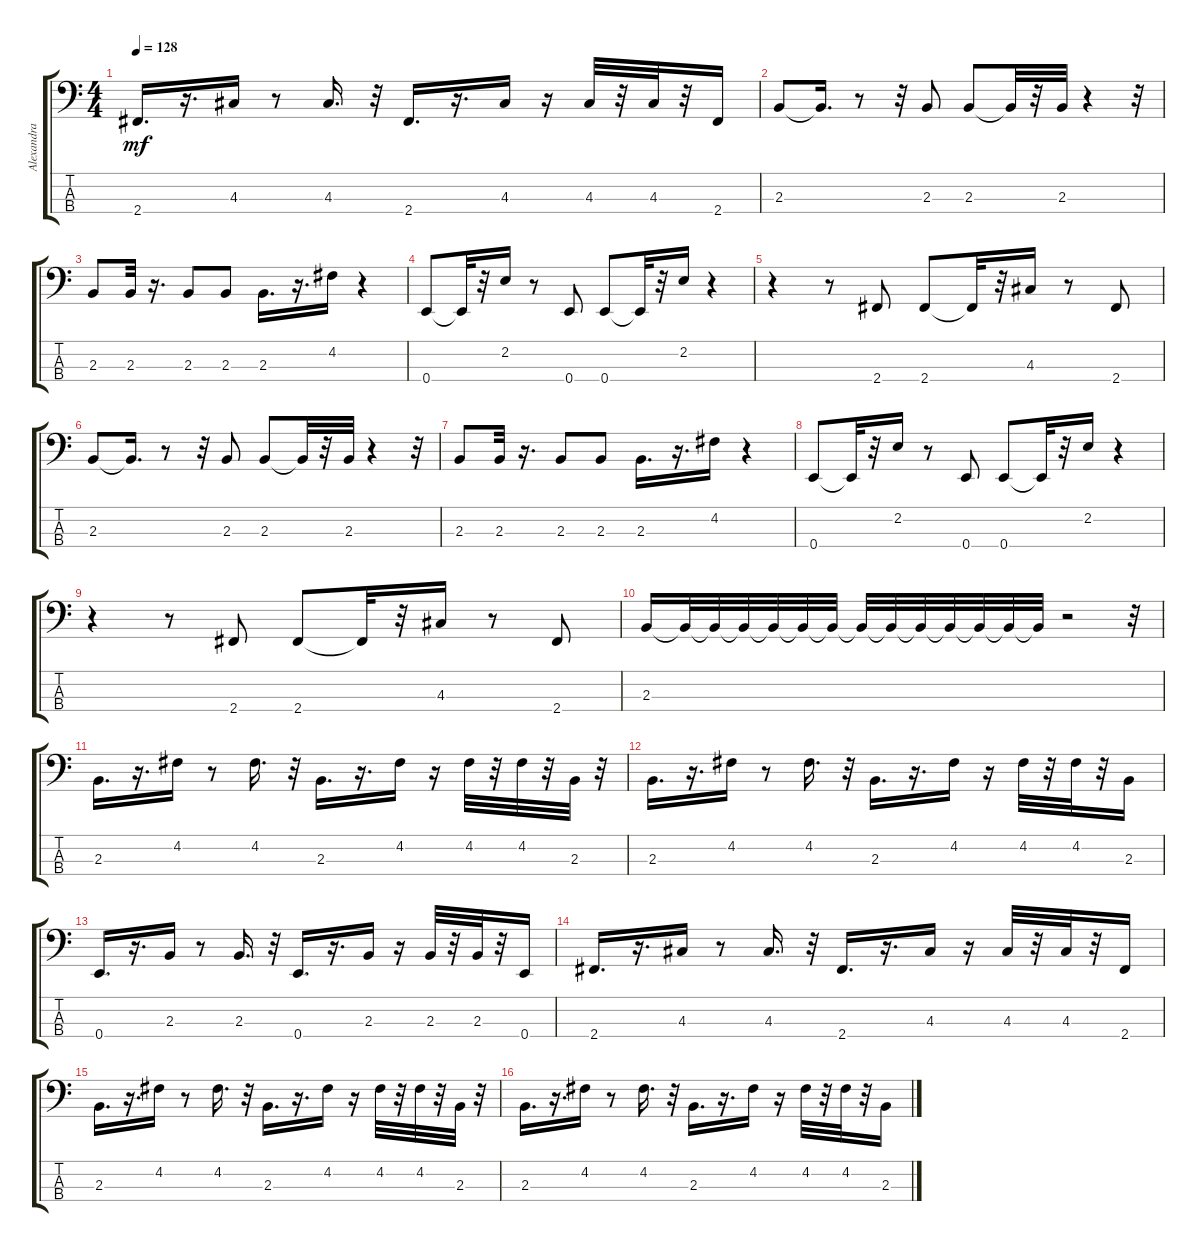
\track ("Alexandra Stan - Mr Saxobeat" "Alexandra ") {instrument synthbass1}
\staff {score tabs}
\tuning (G2 D2 A1 E1) {hide}
\ts (4 4)
\tempo 128
\clef f4
\ks c
2.4.16{d dy mf} r.16{d} 4.3.16 r.8 4.3.16{d} r.32 2.4.16{d} r.16{d} 4.3.16 r.16 4.3.32 r.32 4.3.32 r.32 2.4.16 |
2.3.8 2.3{t}.16{d} r.8 r.32 2.3.8 2.3.8 2.3{t}.32 r.32 2.3.32 r.4 r.32 |
2.3.8 2.3.32 r.16{d} 2.3.8 2.3.8 2.3.16{d} r.16{d} 4.2.16 r.4 |
0.4.8 0.4{t}.32 r.32 2.2.16 r.8 0.4.8 0.4.8 0.4{t}.32 r.32 2.2.16 r.4 |
r.4 r.8 2.4.8 2.4.8 2.4{t}.32 r.32 4.3.16 r.8 2.4.8 |
2.3.8 2.3{t}.16{d} r.8 r.32 2.3.8 2.3.8 2.3{t}.32 r.32 2.3.32 r.4 r.32 |
2.3.8 2.3.32 r.16{d} 2.3.8 2.3.8 2.3.16{d} r.16{d} 4.2.16 r.4 |
0.4.8 0.4{t}.32 r.32 2.2.16 r.8 0.4.8 0.4.8 0.4{t}.32 r.32 2.2.16 r.4 |
r.4 r.8 2.4.8 2.4.8 2.4{t}.32 r.32 4.3.16 r.8 2.4.8 |
2.3.16 2.3{t}.32 2.3{t}.32 2.3{t}.32 2.3{t}.32 2.3{t}.32 2.3{t}.32 2.3{t}.32 2.3{t}.32 2.3{t}.32 2.3{t}.32 2.3{t}.32 2.3{t}.32 2.3{t}.32 r.2 r.32 |
2.3.16{d} r.16{d} 4.2.16 r.8 4.2.16{d} r.32 2.3.16{d} r.16{d} 4.2.16 r.16 4.2.32 r.32 4.2.32 r.32 2.3.32 r.32 |
2.3.16{d} r.16{d} 4.2.16 r.8 4.2.16{d} r.32 2.3.16{d} r.16{d} 4.2.16 r.16 4.2.32 r.32 4.2.32 r.32 2.3.16 |
0.4.16{d} r.16{d} 2.3.16 r.8 2.3.16{d} r.32 0.4.16{d} r.16{d} 2.3.16 r.16 2.3.32 r.32 2.3.32 r.32 0.4.16 |
2.4.16{d} r.16{d} 4.3.16 r.8 4.3.16{d} r.32 2.4.16{d} r.16{d} 4.3.16 r.16 4.3.32 r.32 4.3.32 r.32 2.4.16 |
2.3.16{d} r.16{d} 4.2.16 r.8 4.2.16{d} r.32 2.3.16{d} r.16{d} 4.2.16 r.16 4.2.32 r.32 4.2.32 r.32 2.3.32 r.32 |
2.3.16{d} r.16{d} 4.2.16 r.8 4.2.16{d} r.32 2.3.16{d} r.16{d} 4.2.16 r.16 4.2.32 r.32 4.2.32 r.32 2.3.16
